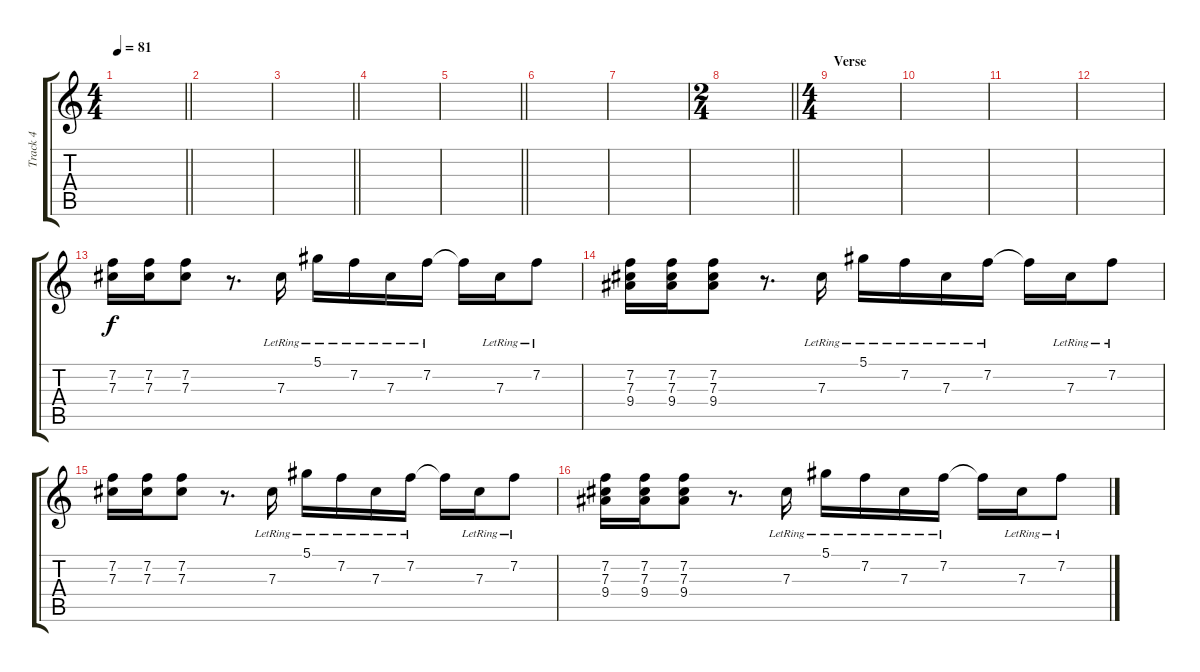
\track ("Track 4" "Track 4") {instrument overdrivenguitar}
\staff {score tabs}
\tuning (Eb4 Bb3 Gb3 Db3 Ab2 Eb2) {hide}
\ts (4 4)
\tempo 81
\clef g2
\barLineRight lightlight
\ks c
|
|
\barLineRight lightlight
|
|
\barLineRight lightlight
|
|
|
\ts (2 4)
\barLineRight lightlight
|
\ts (4 4)
\section ("" "Verse")
|
|
|
|
(7.2 7.3).16 (7.2 7.3).16 (7.2 7.3).8 r.8{d} 7.3{lr}.16 5.1{lr}.16 7.2{lr}.16 7.3{lr}.16 7.2{lr}.16 7.2{t}.16 7.3{lr}.16 7.2{lr}.8 |
(7.2 7.3 9.4).16 (7.2 7.3 9.4).16 (7.2 7.3 9.4).8 r.8{d} 7.3{lr}.16 5.1{lr}.16 7.2{lr}.16 7.3{lr}.16 7.2{lr}.16 7.2{t}.16 7.3{lr}.16 7.2{lr}.8 |
(7.2 7.3).16 (7.2 7.3).16 (7.2 7.3).8 r.8{d} 7.3{lr}.16 5.1{lr}.16 7.2{lr}.16 7.3{lr}.16 7.2{lr}.16 7.2{t}.16 7.3{lr}.16 7.2{lr}.8 |
(7.2 7.3 9.4).16 (7.2 7.3 9.4).16 (7.2 7.3 9.4).8 r.8{d} 7.3{lr}.16 5.1{lr}.16 7.2{lr}.16 7.3{lr}.16 7.2{lr}.16 7.2{t}.16 7.3{lr}.16 7.2{lr}.8
